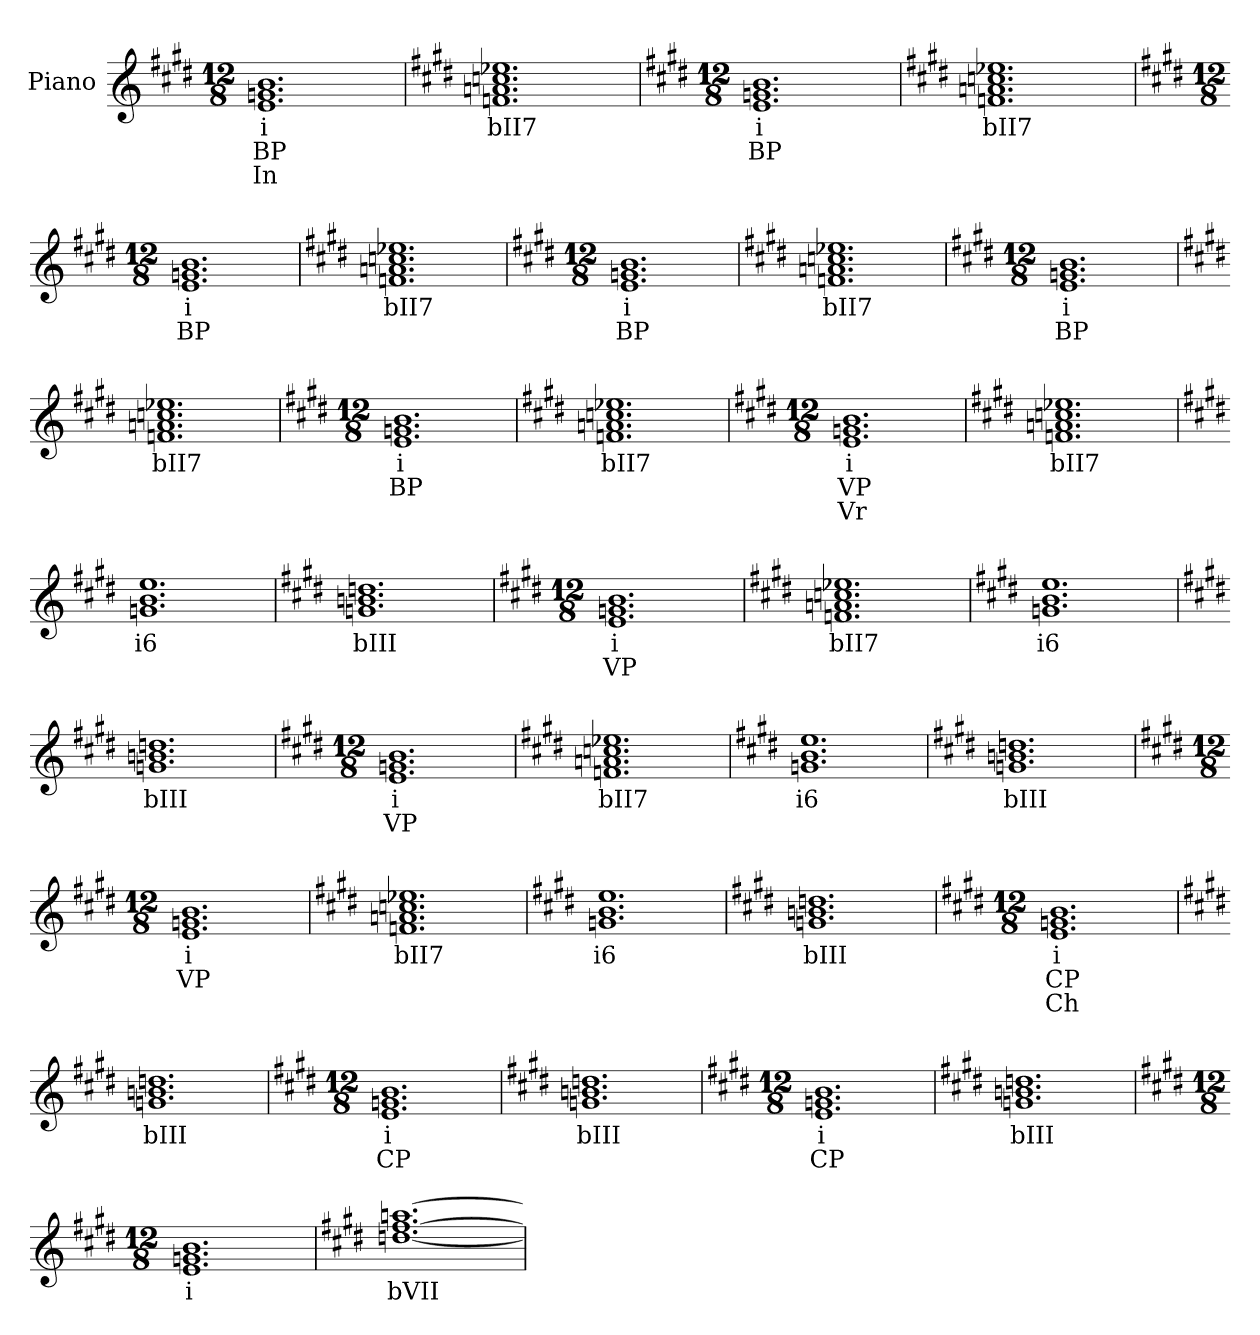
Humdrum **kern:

**kern	**text	**text	**text
*part1	*part1	*part1	*part1
*staff1	*staff1	*staff1	*staff1
*I"Piano	*	*	*
*I'Pno	*	*	*
*k[f#c#g#d#]	*	*	*
*E:	*	*	*
*M12/8	*	*	*
=	=	=	=
1.e 1.gn 1.b	i	BP	In
=	=	=	=
*k[f#c#g#d#]	*	*	*
*E:	*	*	*
1.fn 1.an 1.ccn 1.ee-X	bII7	.	.
=	=	=	=
*k[f#c#g#d#]	*	*	*
*E:	*	*	*
*M12/8	*	*	*
1.e 1.gn 1.b	i	BP	.
=	=	=	=
*k[f#c#g#d#]	*	*	*
*E:	*	*	*
1.fn 1.an 1.ccn 1.ee-X	bII7	.	.
=	=	=	=
*k[f#c#g#d#]	*	*	*
*E:	*	*	*
*M12/8	*	*	*
1.e 1.gn 1.b	i	BP	.
=	=	=	=
*k[f#c#g#d#]	*	*	*
*E:	*	*	*
1.fn 1.an 1.ccn 1.ee-X	bII7	.	.
=	=	=	=
*k[f#c#g#d#]	*	*	*
*E:	*	*	*
*M12/8	*	*	*
1.e 1.gn 1.b	i	BP	.
=	=	=	=
*k[f#c#g#d#]	*	*	*
*E:	*	*	*
1.fn 1.an 1.ccn 1.ee-X	bII7	.	.
=	=	=	=
*k[f#c#g#d#]	*	*	*
*E:	*	*	*
*M12/8	*	*	*
1.e 1.gn 1.b	i	BP	.
=	=	=	=
*k[f#c#g#d#]	*	*	*
*E:	*	*	*
1.fn 1.an 1.ccn 1.ee-X	bII7	.	.
=	=	=	=
*k[f#c#g#d#]	*	*	*
*E:	*	*	*
*M12/8	*	*	*
1.e 1.gn 1.b	i	BP	.
=	=	=	=
*k[f#c#g#d#]	*	*	*
*E:	*	*	*
1.fn 1.an 1.ccn 1.ee-X	bII7	.	.
=	=	=	=
*k[f#c#g#d#]	*	*	*
*E:	*	*	*
*M12/8	*	*	*
1.e 1.gn 1.b	i	VP	Vr
=	=	=	=
*k[f#c#g#d#]	*	*	*
*E:	*	*	*
1.fn 1.an 1.ccn 1.ee-X	bII7	.	.
=	=	=	=
*k[f#c#g#d#]	*	*	*
*E:	*	*	*
1.gn 1.b 1.ee	i6	.	.
=	=	=	=
*k[f#c#g#d#]	*	*	*
*E:	*	*	*
1.gn 1.bn 1.ddn	bIII	.	.
=	=	=	=
*k[f#c#g#d#]	*	*	*
*E:	*	*	*
*M12/8	*	*	*
1.e 1.gn 1.b	i	VP	.
=	=	=	=
*k[f#c#g#d#]	*	*	*
*E:	*	*	*
1.fn 1.an 1.ccn 1.ee-X	bII7	.	.
=	=	=	=
*k[f#c#g#d#]	*	*	*
*E:	*	*	*
1.gn 1.b 1.ee	i6	.	.
=	=	=	=
*k[f#c#g#d#]	*	*	*
*E:	*	*	*
1.gn 1.bn 1.ddn	bIII	.	.
=	=	=	=
*k[f#c#g#d#]	*	*	*
*E:	*	*	*
*M12/8	*	*	*
1.e 1.gn 1.b	i	VP	.
=	=	=	=
*k[f#c#g#d#]	*	*	*
*E:	*	*	*
1.fn 1.an 1.ccn 1.ee-X	bII7	.	.
=	=	=	=
*k[f#c#g#d#]	*	*	*
*E:	*	*	*
1.gn 1.b 1.ee	i6	.	.
=	=	=	=
*k[f#c#g#d#]	*	*	*
*E:	*	*	*
1.gn 1.bn 1.ddn	bIII	.	.
=	=	=	=
*k[f#c#g#d#]	*	*	*
*E:	*	*	*
*M12/8	*	*	*
1.e 1.gn 1.b	i	VP	.
=	=	=	=
*k[f#c#g#d#]	*	*	*
*E:	*	*	*
1.fn 1.an 1.ccn 1.ee-X	bII7	.	.
=	=	=	=
*k[f#c#g#d#]	*	*	*
*E:	*	*	*
1.gn 1.b 1.ee	i6	.	.
=	=	=	=
*k[f#c#g#d#]	*	*	*
*E:	*	*	*
1.gn 1.bn 1.ddn	bIII	.	.
=	=	=	=
*k[f#c#g#d#]	*	*	*
*E:	*	*	*
*M12/8	*	*	*
1.e 1.gn 1.b	i	CP	Ch
=	=	=	=
*k[f#c#g#d#]	*	*	*
*E:	*	*	*
1.gn 1.bn 1.ddn	bIII	.	.
=	=	=	=
*k[f#c#g#d#]	*	*	*
*E:	*	*	*
*M12/8	*	*	*
1.e 1.gn 1.b	i	CP	.
=	=	=	=
*k[f#c#g#d#]	*	*	*
*E:	*	*	*
1.gn 1.bn 1.ddn	bIII	.	.
=	=	=	=
*k[f#c#g#d#]	*	*	*
*E:	*	*	*
*M12/8	*	*	*
1.e 1.gn 1.b	i	CP	.
=	=	=	=
*k[f#c#g#d#]	*	*	*
*E:	*	*	*
1.gn 1.bn 1.ddn	bIII	.	.
=	=	=	=
*k[f#c#g#d#]	*	*	*
*E:	*	*	*
*M12/8	*	*	*
1.e 1.gn 1.b	i	.	.
=	=	=	=
*k[f#c#g#d#]	*	*	*
*E:	*	*	*
[1.ddn [1.ff# [1.aan	bVII	.	.
=	=	=	=
*-	*-	*-	*-
